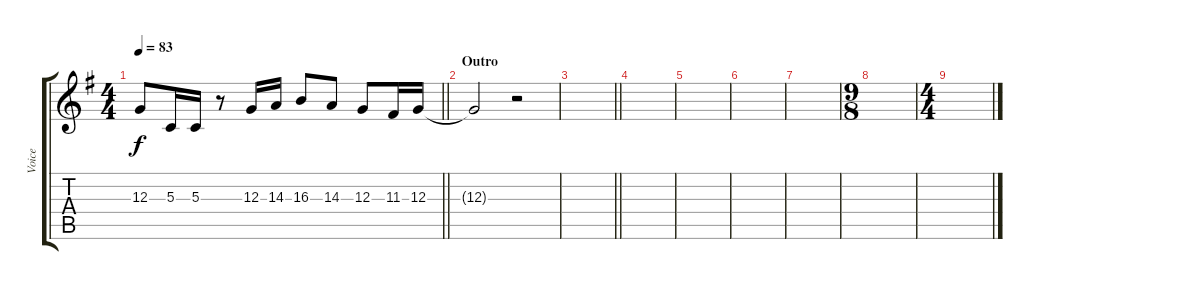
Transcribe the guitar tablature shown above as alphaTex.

\track ("Voice" "Voice") {instrument fx5brightness}
\staff {score tabs}
\tuning (E4 B3 G3 D3 A2 E2) {hide}
\ts (4 4)
\tempo 83
\clef g2
\barLineRight lightlight
\ks g
12.3.8{dy f} 5.3.16 5.3.16 r.8 12.3.16 14.3.16 16.3.8 14.3.8 12.3.8 11.3.16 12.3.16 |
\section ("" "Outro")
12.3{t}.2 r.2 |
\barLineRight lightlight
|
\section ("" "")
|
|
|
|
\ts (9 8)
|
\ts (4 4)
